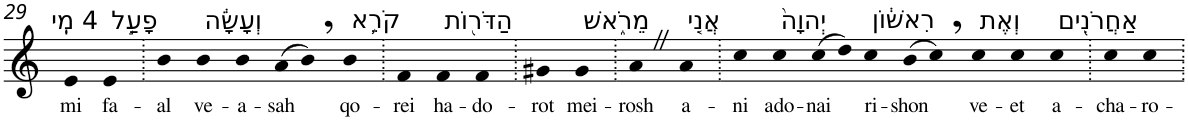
**kern	**text
*part1	*part1
*staff1	*staff1
*I"Piano	*
*I'Pno	*
!!LO:PB:g=z
*clefG2	*
*k[]	*
=29	=29
!LO:TX:a:t=4 מִֽי	!
!	!LO:LY:b
4e	mi
!LO:TX:a:t=פָעַ֣ל	!
!	!LO:LY:b
4e	fa-
=30.	=30.
!	!LO:LY:b
4b	-al
!LO:TX:a:t=וְעָשָׂ֔ה	!
!	!LO:LY:b
4b	ve-
!	!LO:LY:b
4b	-a-
!	!LO:LY:b
(8a	-sah
8b,)	.
!LO:TX:a:t=קֹרֵ֥א	!
!	!LO:LY:b
4b	qo-
=31.	=31.
!	!LO:LY:b
4f	-rei
!LO:TX:a:t=הַדֹּר֖וֹת	!
!	!LO:LY:b
4f	ha-
!	!LO:LY:b
4f	-do-
=32.	=32.
!	!LO:LY:b
4g#X	-rot
!LO:TX:a:t=מֵרֹ֑אשׁ	!
!	!LO:LY:b
4g#	mei-
=33.	=33.
!	!LO:LY:b
4aZ	-rosh
!LO:TX:a:t=אֲנִ֤י	!
!	!LO:LY:b
4a	a-
=34.	=34.
!	!LO:LY:b
4cc	-ni
!LO:TX:a:t=יְהוָה֙	!
!	!LO:LY:b
4cc	ado-
!	!LO:LY:b
(8cc	-nai
8dd)	.
!LO:TX:a:t=רִאשׁ֔וֹן	!
!	!LO:LY:b
4cc	ri-
!	!LO:LY:b
(8b	-shon
8cc,)	.
!LO:TX:a:t=וְאֶת	!
!	!LO:LY:b
4cc	ve-
!	!LO:LY:b
4cc	-et
!LO:TX:a:t=אַחֲרֹנִ֖ים	!
!	!LO:LY:b
4cc	a-
=35.	=35.
!	!LO:LY:b
4cc	-cha-
!	!LO:LY:b
4cc	-ro-
=.	=.
*-	*-
